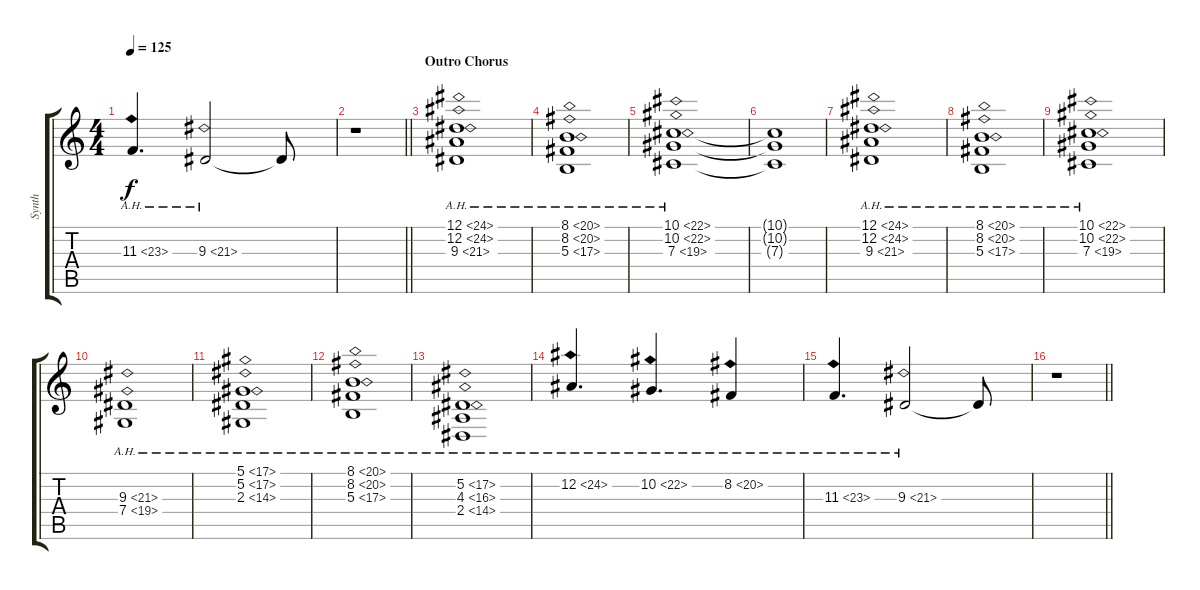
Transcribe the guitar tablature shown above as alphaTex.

\track ("Synth" "Synth") {instrument stringensemble1}
\staff {score tabs}
\tuning (Eb4 Bb3 Gb3 Db3 Ab2 Eb2) {hide}
\ts (4 4)
\tempo 125
\clef g2
\ks c
11.3{ah 12}.4{d dy f} 9.3{ah 12}.2 9.3{t}.8 |
\barLineRight lightlight
r.1 |
\section ("" "Outro Chorus")
(12.1{ah 12} 12.2{ah 12} 9.3{ah 12}).1{volume 8} |
(8.1{ah 12} 8.2{ah 12} 5.3{ah 12}).1 |
(10.1{ah 12} 10.2{ah 12} 7.3{ah 12}).1 |
(10.1{t} 10.2{t} 7.3{t}).1 |
(12.1{ah 12} 12.2{ah 12} 9.3{ah 12}).1 |
(8.1{ah 12} 8.2{ah 12} 5.3{ah 12}).1 |
(10.1{ah 12} 10.2{ah 12} 7.3{ah 12}).1 |
(9.3{ah 12} 7.4{ah 12}).1 |
(5.1{ah 12} 5.2{ah 12} 2.3{ah 12}).1 |
(8.1{ah 12} 8.2{ah 12} 5.3{ah 12}).1 |
(5.2{ah 12} 4.3{ah 12} 2.4{ah 12}).1 |
12.2{ah 12}.4{d volume 11} 10.2{ah 12}.4{d} 8.2{ah 12}.4 |
11.3{ah 12}.4{d} 9.3{ah 12}.2 9.3{t}.8 |
\barLineRight lightlight
r.1
